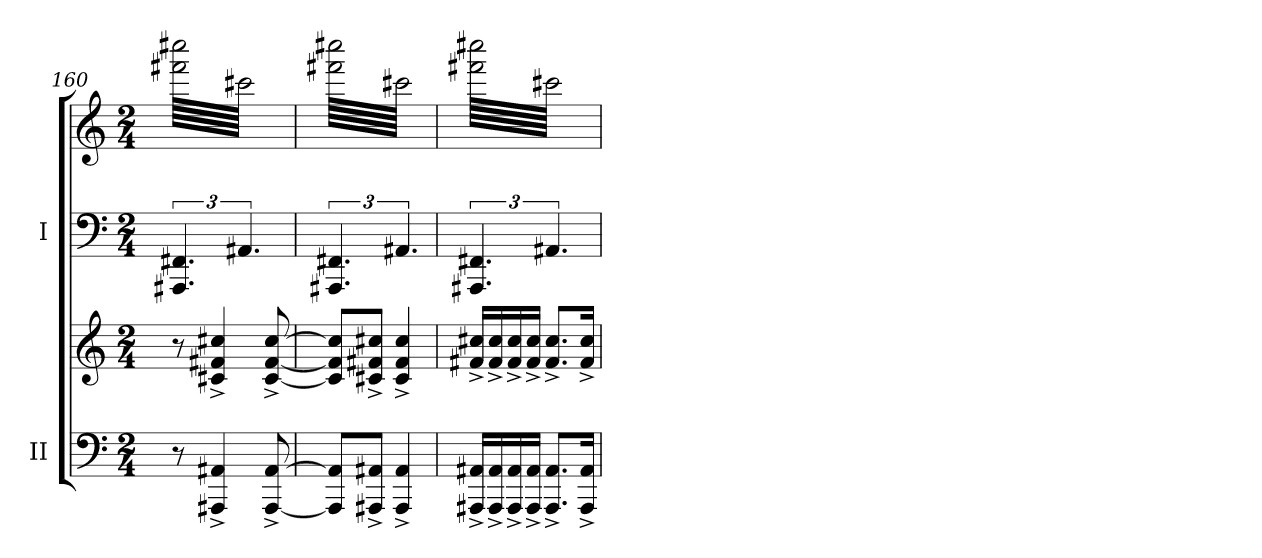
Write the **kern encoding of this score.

**kern	**kern	**kern	**kern
*part2	*part2	*part1	*part1
*staff4	*staff3	*staff2	*staff1
*I"II	*	*I"I	*
*I'II	*	*I'I	*
*clefF4	*clefG2	*clefF4	*clefG2
*k[]	*k[]	*k[]	*k[]
*M2/4	*M2/4	*M2/4	*M2/4
=160	=160	=160	=160
*	*	*	*tremolo
8r	8r	6.AAA#X/ 6.FF#X/	(64fff#X\ 64cccc#X\LLLL
.	.	.	64ccc#X\)
.	.	.	64fff#X\ 64cccc#X\
.	.	.	64ccc#X\)
.	.	.	64fff#X\ 64cccc#X\
.	.	.	64ccc#X\)
.	.	.	64fff#X\ 64cccc#X\
.	.	.	64ccc#X\)
4AAA#X/^ 4AA#X/^	4c#X/^ 4f#X/^ 4cc#X/^	.	64fff#X\ 64cccc#X\
.	.	.	64ccc#X\)
.	.	.	64fff#X\ 64cccc#X\
.	.	.	64ccc#X\)
.	.	.	64fff#X\ 64cccc#X\
.	.	.	64ccc#X\)
.	.	.	64fff#X\ 64cccc#X\
.	.	.	64ccc#X\)
.	.	6.AA#X/	64fff#X\ 64cccc#X\
.	.	.	64ccc#X\)
.	.	.	64fff#X\ 64cccc#X\
.	.	.	64ccc#X\)
.	.	.	64fff#X\ 64cccc#X\
.	.	.	64ccc#X\)
.	.	.	64fff#X\ 64cccc#X\
.	.	.	64ccc#X\)
[8AAA#/^ [8AA#/^	[8c#/^ [8f#/^ [8cc#/^	.	64fff#X\ 64cccc#X\
.	.	.	64ccc#X\)
.	.	.	64fff#X\ 64cccc#X\
.	.	.	64ccc#X\)
.	.	.	64fff#X\ 64cccc#X\
.	.	.	64ccc#X\)
.	.	.	64fff#X\ 64cccc#X\
.	.	.	64ccc#X\)JJJJ
=161	=161	=161	=161
8AAA#/] 8AA#/]L	8c#/] 8f#/] 8cc#/]L	6.AAA#X/ 6.FF#X/	(64fff#X\ 64cccc#X\LLLL
.	.	.	64ccc#X\)
.	.	.	64fff#X\ 64cccc#X\
.	.	.	64ccc#X\)
.	.	.	64fff#X\ 64cccc#X\
.	.	.	64ccc#X\)
.	.	.	64fff#X\ 64cccc#X\
.	.	.	64ccc#X\)
8AAA#X/^ 8AA#X/^J	8c#X/^ 8f#X/^ 8cc#X/^J	.	64fff#X\ 64cccc#X\
.	.	.	64ccc#X\)
.	.	.	64fff#X\ 64cccc#X\
.	.	.	64ccc#X\)
.	.	.	64fff#X\ 64cccc#X\
.	.	.	64ccc#X\)
.	.	.	64fff#X\ 64cccc#X\
.	.	.	64ccc#X\)
4AAA#/^ 4AA#/^	4c#/^ 4f#/^ 4cc#/^	6.AA#X/	64fff#X\ 64cccc#X\
.	.	.	64ccc#X\)
.	.	.	64fff#X\ 64cccc#X\
.	.	.	64ccc#X\)
.	.	.	64fff#X\ 64cccc#X\
.	.	.	64ccc#X\)
.	.	.	64fff#X\ 64cccc#X\
.	.	.	64ccc#X\)
.	.	.	64fff#X\ 64cccc#X\
.	.	.	64ccc#X\)
.	.	.	64fff#X\ 64cccc#X\
.	.	.	64ccc#X\)
.	.	.	64fff#X\ 64cccc#X\
.	.	.	64ccc#X\)
.	.	.	64fff#X\ 64cccc#X\
.	.	.	64ccc#X\)JJJJ
=162	=162	=162	=162
16AAA#X/^ 16AA#X/^LL	16f#X/^ 16cc#X/^LL	6.AAA#X/ 6.FF#X/	(64fff#X\ 64cccc#X\LLLL
.	.	.	64ccc#X\)
.	.	.	64fff#X\ 64cccc#X\
.	.	.	64ccc#X\)
16AAA#/^ 16AA#/^	16f#/^ 16cc#/^	.	64fff#X\ 64cccc#X\
.	.	.	64ccc#X\)
.	.	.	64fff#X\ 64cccc#X\
.	.	.	64ccc#X\)
16AAA#/^ 16AA#/^	16f#/^ 16cc#/^	.	64fff#X\ 64cccc#X\
.	.	.	64ccc#X\)
.	.	.	64fff#X\ 64cccc#X\
.	.	.	64ccc#X\)
16AAA#/^ 16AA#/^JJ	16f#/^ 16cc#/^JJ	.	64fff#X\ 64cccc#X\
.	.	.	64ccc#X\)
.	.	.	64fff#X\ 64cccc#X\
.	.	.	64ccc#X\)
8.AAA#/^ 8.AA#/^L	8.f#/^ 8.cc#/^L	6.AA#X/	64fff#X\ 64cccc#X\
.	.	.	64ccc#X\)
.	.	.	64fff#X\ 64cccc#X\
.	.	.	64ccc#X\)
.	.	.	64fff#X\ 64cccc#X\
.	.	.	64ccc#X\)
.	.	.	64fff#X\ 64cccc#X\
.	.	.	64ccc#X\)
.	.	.	64fff#X\ 64cccc#X\
.	.	.	64ccc#X\)
.	.	.	64fff#X\ 64cccc#X\
.	.	.	64ccc#X\)
16AAA#/^ 16AA#/^Jk	16f#/^ 16cc#/^Jk	.	64fff#X\ 64cccc#X\
.	.	.	64ccc#X\)
.	.	.	64fff#X\ 64cccc#X\
.	.	.	64ccc#X\)JJJJ
*	*	*	*Xtremolo
.	.	.	.
.	.	.	.
.	.	.	.
.	.	.	.
.	.	.	.
.	.	.	.
.	.	.	.
.	.	.	.
.	.	.	.
.	.	.	.
.	.	.	.
.	.	.	.
.	.	.	.
.	.	.	.
.	.	.	.
.	.	.	.
=	=	=	=
*-	*-	*-	*-
